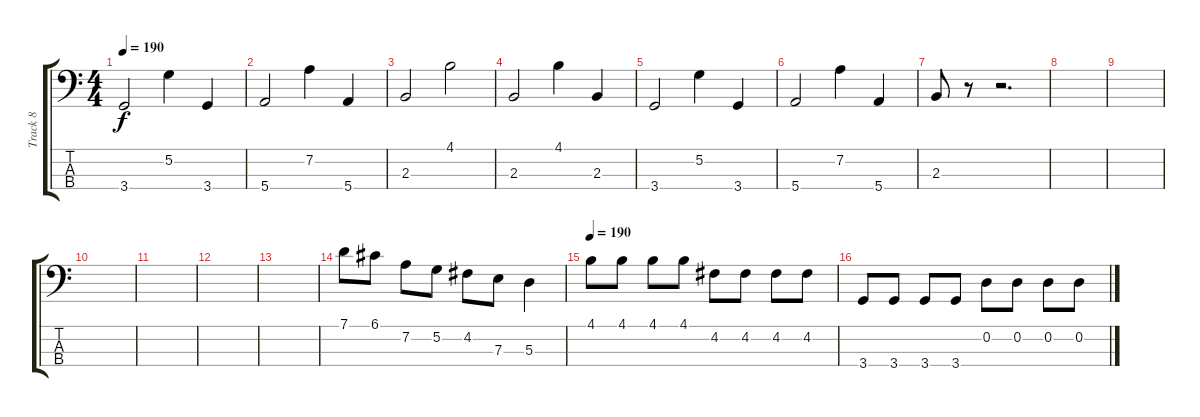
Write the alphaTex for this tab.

\track ("Track 8" "Track 8") {instrument electricbassfinger}
\staff {score tabs}
\tuning (G2 D2 A1 E1) {hide}
\ts (4 4)
\tempo 190
\clef f4
\ks c
3.4.2{dy f} 5.2.4 3.4.4 |
5.4.2 7.2.4 5.4.4 |
2.3.2 4.1.2 |
2.3.2 4.1.4 2.3.4 |
3.4.2 5.2.4 3.4.4 |
5.4.2 7.2.4 5.4.4 |
2.3.8 r.8 r.2{d} |
|
|
|
|
|
|
7.1.8 6.1.8 7.2.8 5.2.8 4.2.8 7.3.8 5.3.4 |
\tempo 190
4.1.8 4.1.8 4.1.8 4.1.8 4.2.8 4.2.8 4.2.8 4.2.8 |
3.4.8 3.4.8 3.4.8 3.4.8 0.2.8 0.2.8 0.2.8 0.2.8
